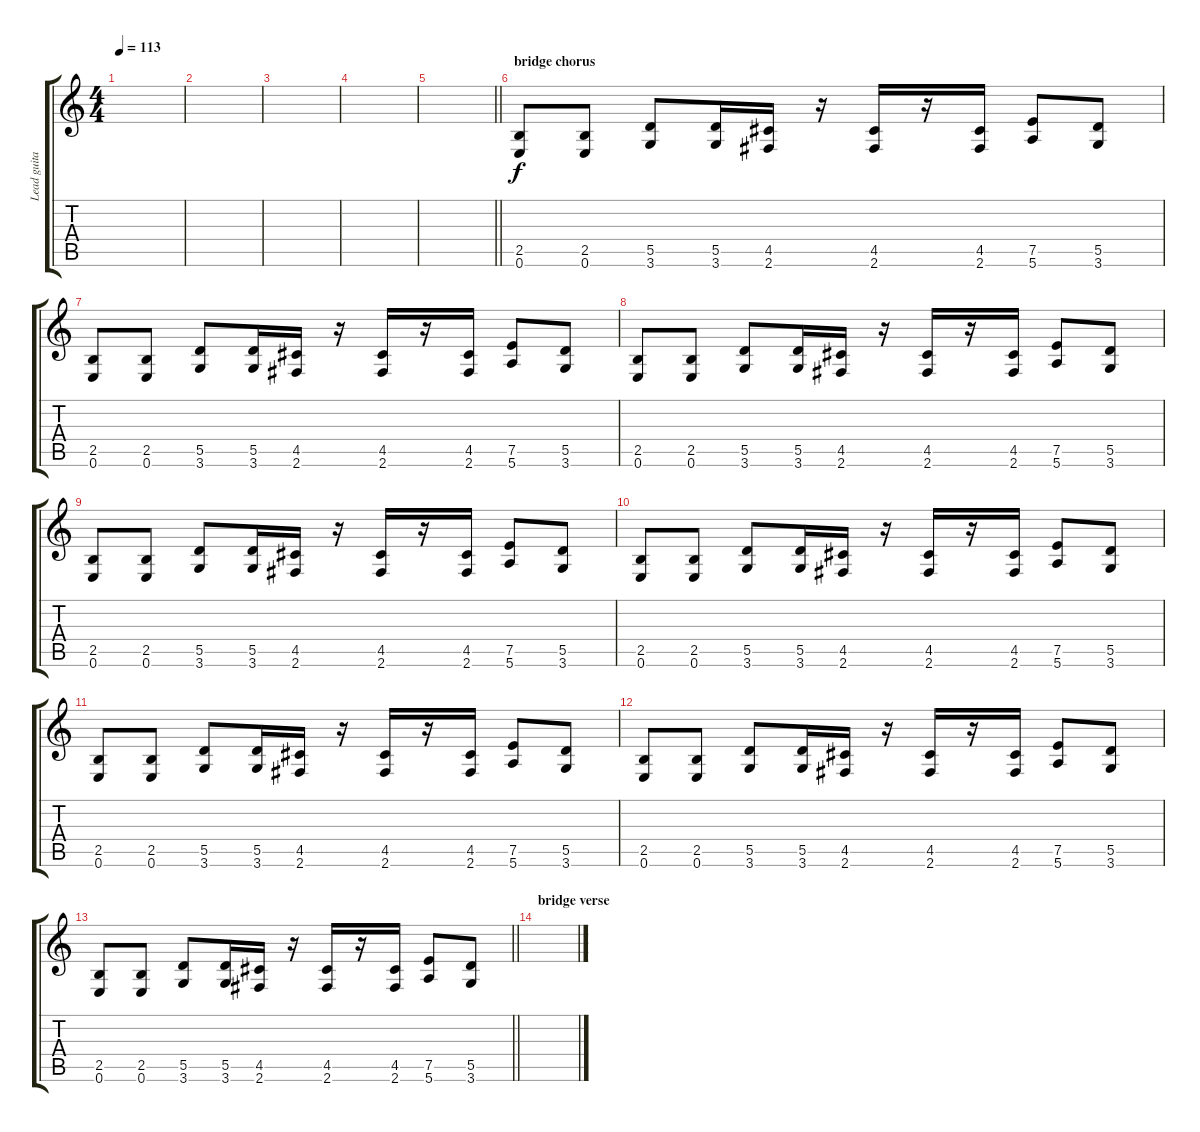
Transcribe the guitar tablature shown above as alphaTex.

\track ("Lead guitar 2" "Lead guita") {instrument overdrivenguitar}
\staff {score tabs}
\tuning (E4 B3 G3 D3 A2 E2) {hide}
\ts (4 4)
\tempo 113
\clef g2
\ks c
|
|
|
|
\barLineRight lightlight
|
\section ("" "bridge chorus")
(2.5 0.6).8 (2.5 0.6).8 (5.5 3.6).8 (5.5 3.6).16 (4.5 2.6).16 r.16 (4.5 2.6).16 r.16 (4.5 2.6).16 (7.5 5.6).8 (5.5 3.6).8 |
(2.5 0.6).8 (2.5 0.6).8 (5.5 3.6).8 (5.5 3.6).16 (4.5 2.6).16 r.16 (4.5 2.6).16 r.16 (4.5 2.6).16 (7.5 5.6).8 (5.5 3.6).8 |
(2.5 0.6).8 (2.5 0.6).8 (5.5 3.6).8 (5.5 3.6).16 (4.5 2.6).16 r.16 (4.5 2.6).16 r.16 (4.5 2.6).16 (7.5 5.6).8 (5.5 3.6).8 |
(2.5 0.6).8 (2.5 0.6).8 (5.5 3.6).8 (5.5 3.6).16 (4.5 2.6).16 r.16 (4.5 2.6).16 r.16 (4.5 2.6).16 (7.5 5.6).8 (5.5 3.6).8 |
(2.5 0.6).8 (2.5 0.6).8 (5.5 3.6).8 (5.5 3.6).16 (4.5 2.6).16 r.16 (4.5 2.6).16 r.16 (4.5 2.6).16 (7.5 5.6).8 (5.5 3.6).8 |
(2.5 0.6).8 (2.5 0.6).8 (5.5 3.6).8 (5.5 3.6).16 (4.5 2.6).16 r.16 (4.5 2.6).16 r.16 (4.5 2.6).16 (7.5 5.6).8 (5.5 3.6).8 |
(2.5 0.6).8 (2.5 0.6).8 (5.5 3.6).8 (5.5 3.6).16 (4.5 2.6).16 r.16 (4.5 2.6).16 r.16 (4.5 2.6).16 (7.5 5.6).8 (5.5 3.6).8 |
\barLineRight lightlight
(2.5 0.6).8 (2.5 0.6).8 (5.5 3.6).8 (5.5 3.6).16 (4.5 2.6).16 r.16 (4.5 2.6).16 r.16 (4.5 2.6).16 (7.5 5.6).8 (5.5 3.6).8 |
\section ("" "bridge verse")
